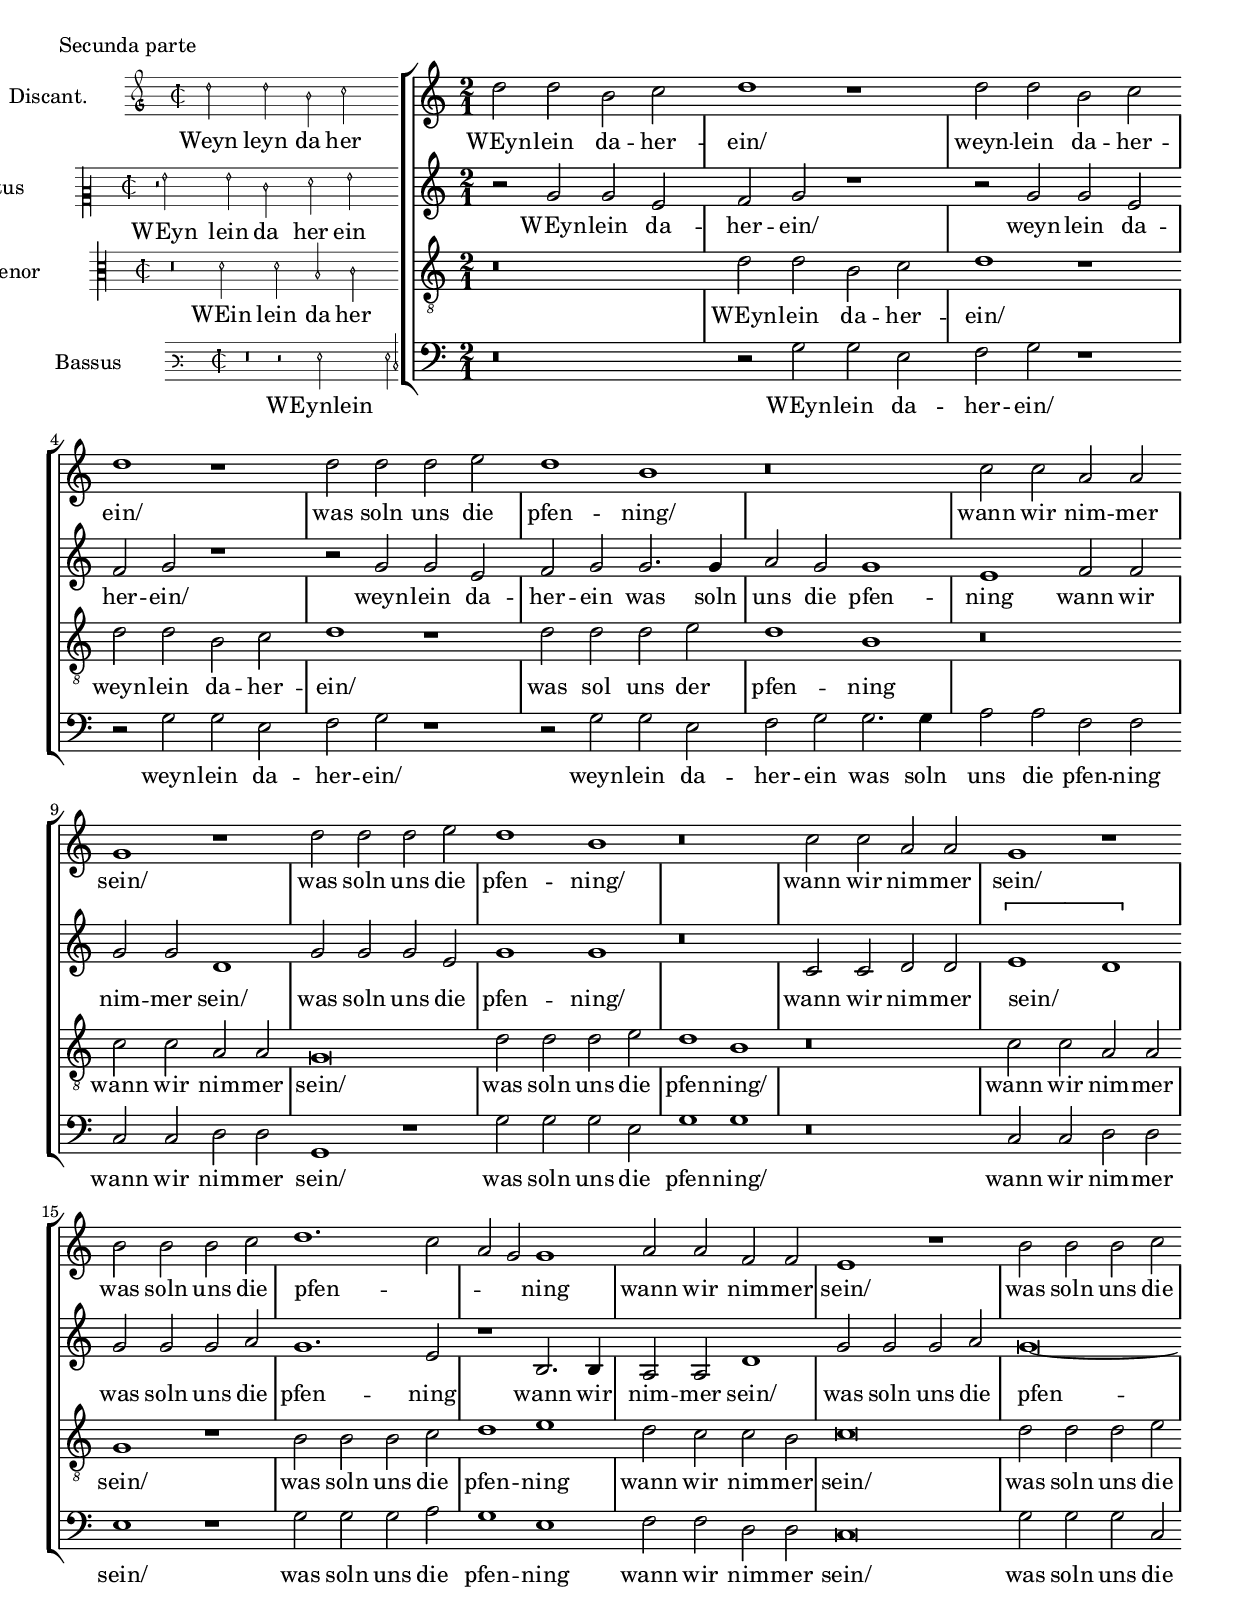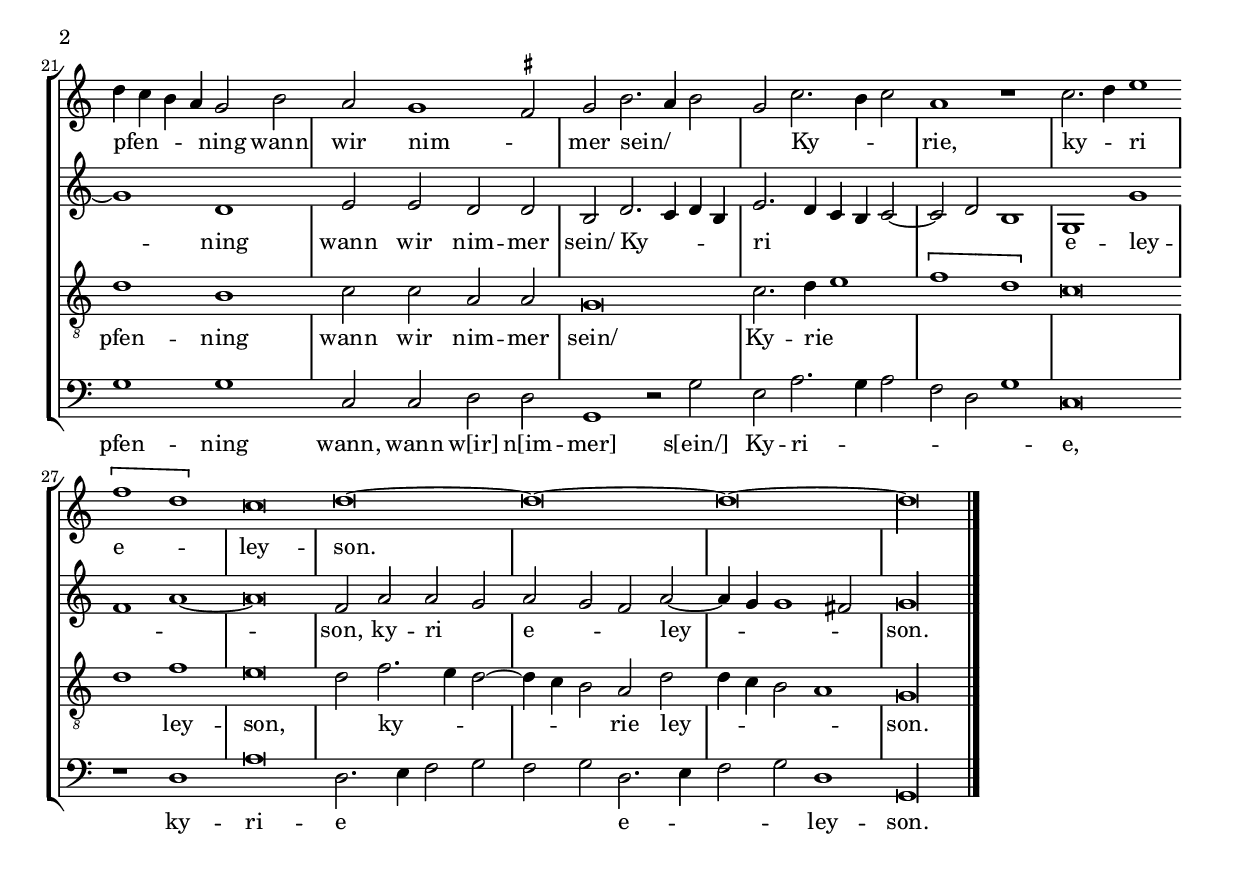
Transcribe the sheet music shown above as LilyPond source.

\version "2.18.0"
\include "deutsch.ly"

dropLyrics = {
  \override LyricText.extra-offset = #'(0 . -1)
  \override LyricHyphen.extra-offset = #'(0 . -1)
  \override LyricExtender.extra-offset = #'(0 . -1)
  \override StanzaNumber.extra-offset = #'(0 . -1)
}
unDropLyrics = {
  \override LyricText.extra-offset = #'(0 . 0)
  \override LyricHyphen.extra-offset = #'(0 . 0)
  \override LyricExtender.extra-offset = #'(0 . 0)
  \override StanzaNumber.extra-offset = #'(0 . 0)
}

leftbrace = \set stanza = \markup {
  \hspace #1
  \translate #'(0 . -0.6) \left-brace #25 }

rightbrace = \set stanza = \markup {
  \hspace #1
  \translate #'(0 . 0.4) \right-brace #25 }

#(append! supported-clefs '(("mensural-f3" . ("clefs.mensural.f" 0 0))))
#(set-global-staff-size 18)

incipit =
#(define-music-function (parser location incipit-music) (ly:music?)
   #{
     \once \override Staff.InstrumentName.self-alignment-X = #RIGHT
     \once \override Staff.InstrumentName.self-alignment-Y = ##f
     \once \override Staff.InstrumentName.padding = #0.3
     \once \override Staff.InstrumentName.stencil =
     #(lambda (grob)
        (let* ((instrument-name (ly:grob-property grob 'long-text)))
          (set! (ly:grob-property grob 'long-text)
                #{ \markup
                   \score
                   {
                     { \context MensuralStaff \with {
                       instrumentName = #instrument-name
                       } $incipit-music
                     }
                     \layout { $(ly:grob-layout grob)
                               line-width = \indent
                               indent =
                               % primitive-eval is probably easiest for
                               % escaping lexical closure and evaluating
                               % everything respective to (current-module).
                               #(primitive-eval
                                 '(or (false-if-exception (- indent incipit-width))
                                      (* 0.5 indent)))
                               ragged-right = ##f
                               ragged-last = ##f
                               system-count = #1 }
                   }
                #})
          (system-start-text::print grob)))
   #})

%%%%%%%%%%%%%%%%%%%%%%%%%
%{
\header {
  title = "No: XXXVI. Ist keiner hier der spricht zu mir"  
  subtitle =\markup{ \center-column { " from: Der ander theil Kurtzweiliger guter frischer" 
                                      "Teutscher Liedlein zu singen vast lustig...  " \vspace #0.5 }}
  subsubtitle ="Forster, Georg, Nürnberg, 1540"
  composer = "Anonymous"
  arranger = "Ed. Andreas Stenberg"
  poet = ""
  meter = ""
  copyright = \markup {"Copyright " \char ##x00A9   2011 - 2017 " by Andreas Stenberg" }
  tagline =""
}
%}
global = {
  \set Score.skipBars = ##t
  \key c \major
  \time 2/1
  \set Score.tempoHideNote = ##t
  \tempo 1 = 90
  % the actual music
  \skip 1*73

  % let finis bar go through all staves
  \override Staff.BarLine.transparent = ##f

  % finis bar
  \bar "|."
}

discantusIncipit = <<
  \new MensuralVoice = "discantusIncipit" <<
    \repeat unfold 9 { s1 \noBreak }
    {
      \clef "petrucci-g"
      \key c \major
      \time 2/2
      d''2 d''2 h'2 c''2 % d''1
    }
  >>
  \new Lyrics \lyricsto discantusIncipit { Weyn leyn da her ein/  }
>>

discantusNotes = {
  \relative c'' {
    \clef "treble"
    \set suggestAccidentals = ##t
     d2 d2 h2 c2
     d1 r1
     d2 d2 h2 c2
     d1 r1
     d2 d2 d2 e2 
     d1 h1
     r\breve 
     c2		%% end of first line
     c2 a2 a2
     g1 r1
     d'2 d2 d2 e2
     d1 h1
     r\breve
     c2 c2 a2 a2
     g1 r1
     h2 h2 h2 c2	%% end of second line
     d1.( c2
     a2 g2) g1
     a2 a2 f2 f2
     e1 r1
     h'2 h2 h2 c2 
     d4( c4 h4 a4)  g2 h2
     a2 g1( fis2)		%% end of third line
     g2 h2.( a4 h2
     g2) c2.( h4 c2)
     a1 r1
     c2.( d4) e1
     \[f1( d1)\]
     c\breve
     \repeat unfold  3 { d\breve~ }
     \cadenzaOn
     d\longa
  }
}

discantusLyrics = \lyricmode {
  WEyn -- lein da -- her -- ein/
  weyn -- lein da -- her -- ein/
  was soln uns die pfen -- ning/
  wann wir nim -- mer sein/
  was soln uns die pfen -- ning/ 
  wann wir nim -- mer sein/
  was soln uns die pfen -- ning wann wir nim -- mer sein/
  was soln uns die pfen -- ning 
  wann wir nim -- mer sein/
  Ky -- rie, ky -- ri  e -- ley -- son.
}

altusIncipit = <<
  \new MensuralVoice = "altusIncipit" <<
    \repeat unfold 9 { s1 \noBreak }
    {
      \clef "petrucci-c2"
      \key c \major
      \time 2/2
      r2 g'2 g'2 e'2
      f'2 g'2
    }
  >>
  \new Lyrics \lyricsto altusIncipit { WEyn lein da her ein }
>>

altusNotes = {
  \key c \major
  \relative c' {
    \clef "treble"
    r2 g'2 g2 e2
    f2 g2 r1
    r2 g2 g2 e2
    f2 g2 r1
    r2 g2 g2 e2
    f2 g2 			%% end of first line
    g2. g4
    a2 g2 g1
    e1 f2 f2
    g2 g2 d1
    g2 g2 g2 e2
    g1 g1
    r\breve 		%% end of second line
    c,2 c2 d2 d2
    \[e1( d1)\]
    g2 g2 g2 a2
    g1. e2 
    r1 h2. h4 
    a2 a2 d1 
    g2 g2		%% end of third line
    g2 a2 
    g\breve~
    g1 d1 
    e2 e2 d2 d2 
    h2 d2.( c4 d4 h4) 
    e2.( d4 c4 h4 c2~
    c2 d2 h1) 
    g1 g'1( 
    f1 a1~
    a\breve)
    f2 a2 a2( g2) 
    a2( g2 f2) a2~(
    a4 g4 g1 fis2) 
    g\longa
  }
}

altusLyrics = \lyricmode {
  WEyn -- lein da -- her -- ein/
  weyn -- lein da -- her -- ein/
  weyn -- lein  da -- her -- ein
  was soln uns die pfen -- ning wann wir nim -- mer sein/
  was soln uns die pfen -- ning/ 
  wann wir nim -- mer sein/
  was soln uns die pfen -- ning wann wir nim -- mer sein/
  was soln uns die pfen -- ning 
  wann wir nim -- mer sein/
  Ky -- ri  e -- ley -- son, ky -- ri  e -- ley -- son.
}

tenorIncipit = <<
  \new MensuralVoice = "tenorIncipit" <<
    \repeat unfold 9 { s1 \noBreak }
    {
      \clef "petrucci-c3"
      \key c \major
      \time 2/2
      r\breve 
      d'2 d'2 h2 c'2% d'1
    }
  >>
  \new Lyrics \lyricsto tenorIncipit { WEin lein da her ein/  }
>>

tenorNotes = {
  \relative c'  {
    \once \override Staff.VerticalAxisGroup.minimum-Y-extent = #'(-6 . 3)
    \clef "treble_8"
    r\breve
    d2 d2 h2 c2
    d1 r1
    d2 d2 h2 c2
    d1 r1
    d2 d2 d2 e2 			%% end of first line
    d1  h1 
    r\breve
    c2 c2 a2 a2 
    g\breve 
    d'2 d2 d2 e2
    d1 h1
    r\breve
    c2 c2 a2 a2
    g1 r1				%% end of first line
    h2 h2 h2 c2
    d1 e1
    d2 c2 c2 h2
    c\breve
    d2 d2 d2 e2
    d1 h1
    c2 c2 a2 a2
    g\breve			%% end of third line
    c2. d4( e1
    \[f1 d1\] 
    c\breve 
    d1) f1
    e\breve(
    d2) f2.( e4 d2~
    d4 c4 h2) a2 d2(
    d4 c4 h2 a1)
    g\longa
  }
}

tenorLyrics = \lyricmode {
WEyn -- lein da -- her -- ein/
  weyn -- lein da -- her -- ein/
  was sol uns der pfen -- ning wann wir nim -- mer sein/
  was soln uns die pfen -- ning/ 
  wann wir nim -- mer sein/
  was soln uns die pfen -- ning wann wir nim -- mer sein/
  was soln uns die pfen -- ning
  wann wir nim -- mer sein/
  Ky -- rie ley -- son, ky -- rie  ley -- son.
}

bassusIncipit = <<
  \new MensuralVoice = "bassusIncipit" <<
    \repeat unfold 9 { s1 \noBreak }
    {
      \clef "mensural-f3"
      \key c \major
      \time 2/2
      %% incipit
      r\breve r2 g2 g2 e2
    }
  >>
  \new Lyrics \lyricsto bassusIncipit { WEynlein }
>>

bassusNotes = {
  \relative c {
    \clef "bass"
    r\breve 
    r2 g'2 g2 e2
    f2 g2 r1
    r2 g2 g2 e2
    f2 g2 r1
    r2 g2 g2 e2
    f2 g2			%% End of first line
    g2. g4
    a2 a2 f2 f2
    c2 c2 d2 d2
    g,1 r1 
    g'2 g2 g2 e2
    g1 g1
    r\breve
    c,2 c2 d2 d2	%% end of second line
    e1 r1
    g2 g2 g2 a2
    g1 e1
    f2 f2 d2 d2
    c\breve
    g'2 g2 g2 c,2
    g'1 g1
    c,2 c2 d2 d2
    g,1			%% end of third line
    r2 g'2
    e2 a2.( g4 a2 
    f2 d2 g1)
    c,\breve
    r1 d1
    a'\breve
    d,2.( e4 f2 g2
    f2 g2) d2.( e4
    f2 g2) d1
    g,\longa
  }
}

bassusLyrics = \lyricmode {
  WEyn -- lein da -- her -- ein/
  weyn -- lein da -- her -- ein/
  weyn -- lein  da -- her -- ein
  was soln uns die pfen -- ning wann wir nim -- mer sein/
  was soln uns die pfen -- ning/ 
  wann wir nim -- mer sein/
  was soln uns die pfen -- ning wann wir nim -- mer sein/
  was soln uns die pfen -- ning wann,
  wann w[ir] n[im -- mer] s[ein/]
  Ky -- ri -- e, ky -- ri -- e e -- ley -- son.
}

%% Score block for printing
\score {
  <<
    \new StaffGroup = choirStaff <<
      \new Voice = "discantusNotes" <<
        \global
        \set Staff.instrumentName = #"Discant." 
        \incipit \discantusIncipit
        \discantusNotes
      >>
      \new Lyrics = "discantusLyrics" \lyricsto discantusNotes { \discantusLyrics }
      \new Voice = "altusNotes" <<
        \global
        \set Staff.instrumentName = #"Altus"
        \incipit \altusIncipit
        \altusNotes
      >>
      \new Lyrics = "altusLyrics" \lyricsto altusNotes { \altusLyrics }
      \new Voice = "tenorNotes" <<
        \global
        \set Staff.instrumentName = #"Tenor"
        \incipit \tenorIncipit
        \tenorNotes
      >>
      \new Lyrics = "tenorLyrics" \lyricsto tenorNotes { \tenorLyrics }
      \new Voice = "bassusNotes" <<
        \global
        \set Staff.instrumentName = #"Bassus"
        \incipit \bassusIncipit
        \bassusNotes
      >>
      \new Lyrics = "bassusLyrics" \lyricsto bassusNotes { \bassusLyrics }
    >>
  >>
  \layout {
    \context {
      \Score
      %% no bar lines in staves or lyrics
      \override BarLine.transparent = ##t
    }
    %% the next two instructions keep the lyrics between the bar lines
    \context {
      \Lyrics
      \consists "Bar_engraver"
      \consists "Separating_line_group_engraver"
    }
    \context {
      \Voice
      %% no slurs
      \override Slur.transparent = ##t
      %% Comment in the below "\remove" command to allow line
      %% breaking also at those bar lines where a note overlaps
      %% into the next measure.  The command is commented out in this
      %% short example score, but especially for large scores, you
      %% will typically yield better line breaking and thus improve
      %% overall spacing if you comment in the following command.
      %%\remove "Forbid_line_break_engraver"
    }
    indent = 6\cm
    incipit-width = 3.5\cm
  }
  \header { 
    piece = "Secunda parte"
  }
}

%% ad more stanzas here by use of separate stanzas template
 %% Score block for midi
\score {
  <<
    \new StaffGroup = choirStaff \with { midiInstrument ="choir aahs" }<<
      \new Voice = "discantusNotes" <<
        \global
        \set Staff.instrumentName = #"Discantus"
        \discantusNotes
      >>
      \new Voice = "altusNotes" <<
        \global
        \set Staff.instrumentName = #"Altus"
        \altusNotes
      >>
      \new Voice = "tenorNotes" <<
        \global
        \set Staff.instrumentName = #"Tenor"
        \tenorNotes
      >>
      \new Voice = "bassusNotes" <<
        \global
        \set Staff.instrumentName = #"Bassus"
        \bassusNotes
      >>
    >>
  >>
  \midi {}
}

\paper {
  ragged-bottom = ##t
  ragged-last-bottom = ##t
  ragged-last = ##t
}



%{
convert-ly.py (GNU LilyPond) 2.18.2  convert-ly.py: Processing `'...
Applying conversion: 2.12.3, 2.13.0, 2.13.1, 2.13.4, 2.13.10,  Not
smart enough to convert minimum-Y-extent. Vertical spacing no longer
depends on the Y-extent of a VerticalAxisGroup. Please refer to the
manual for details, and update manually. 2.13.16, 2.13.18, 2.13.20,
2.13.27, 2.13.29, 2.13.31, 2.13.36, 2.13.39, 2.13.40, 2.13.42,
2.13.44, 2.13.46, 2.13.48, 2.13.51, 2.14.0, 2.15.7, 2.15.9, 2.15.10,
2.15.16, 2.15.17, 2.15.18, 2.15.19, 2.15.20, 2.15.25, 2.15.32,
2.15.39, 2.15.40, 2.15.42, 2.15.43, 2.16.0, 2.17.0, 2.17.4, 2.17.5,
2.17.6, 2.17.11, 2.17.14, 2.17.15, 2.17.18, 2.17.19, 2.17.20, 2.17.25,
2.17.27, 2.17.29, 2.17.97, 2.18.0
%}
